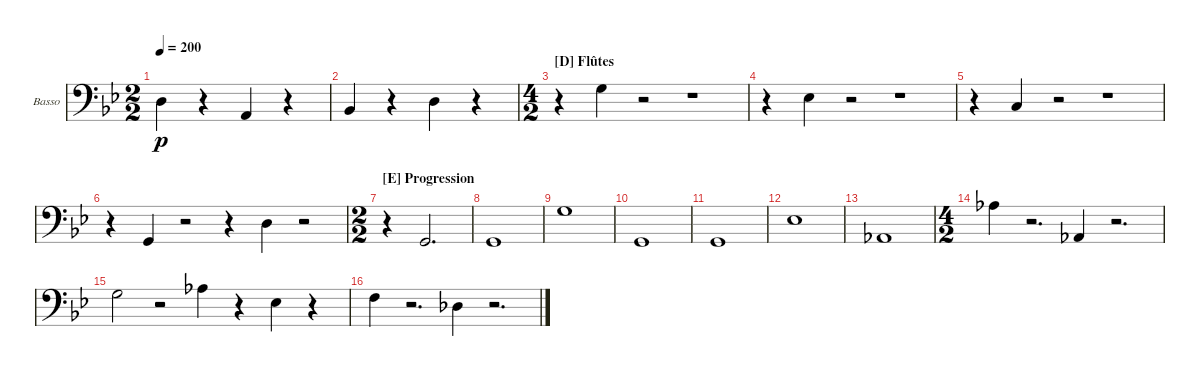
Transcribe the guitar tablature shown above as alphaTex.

\defaultSystemsLayout 4
\bracketExtendMode groupsimilarinstruments
\multiBarRest
\firstSystemTrackNameOrientation horizontal
\otherSystemsTrackNameOrientation horizontal
\track ("Basso" "Basso") {multiBarRest instrument contrabass}
\staff {score}
\tuning (G2 D2 A1 E1)
\ts (2 2)
\tempo 200
\clef f4
\ks gminor
0.2.4{dy p} r.4 5.4.4 r.4 |
1.3.4 r.4 5.3.4 r.4 |
\ts (4 2)
\section ("D" "Flûtes")
r.4 10.3.4 r.2 r.1 |
r.4 6.3.4 r.2 r.1 |
r.4 3.3.4 r.2 r.1 |
r.4 3.4.4 r.2 r.4 5.3.4 r.2 |
\ts (2 2)
\section ("E" "Progression")
r.4 3.4.2{d} |
3.4.1 |
5.2.1 |
3.4.1 |
3.4.1 |
11.4.1 |
4.4.1 |
\ts (4 2)
11.3.4 r.2{d} 4.4.4 r.2{d} |
10.3.2 r.2 6.2.4 r.4 6.3.4 r.4 |
3.2.4 r.2{d} 4.3.4 r.2{d}
